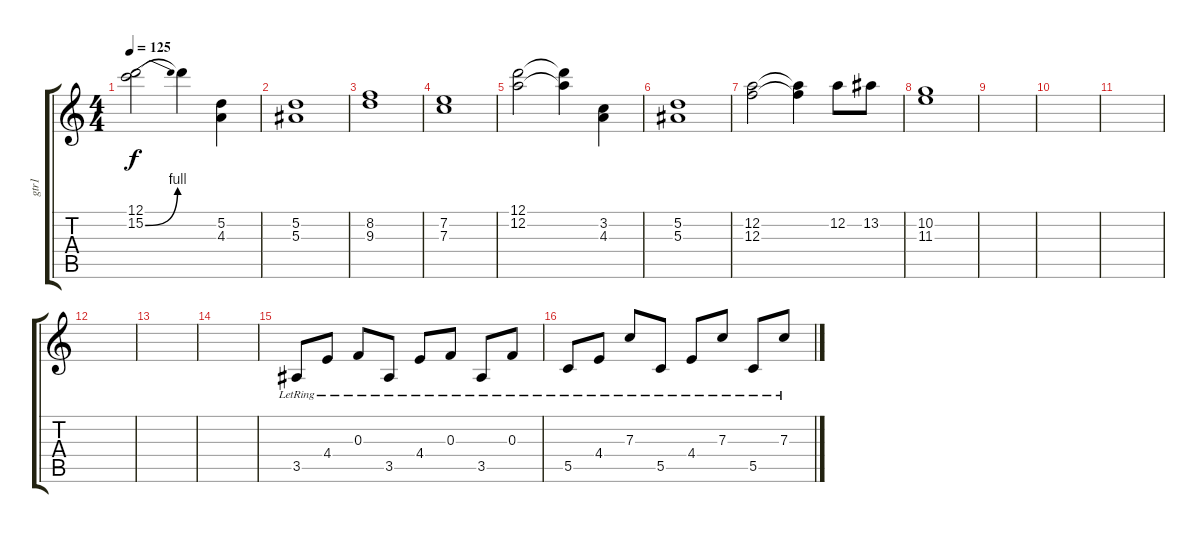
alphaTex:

\track ("gtr1" "gtr1") {instrument distortionguitar}
\staff {score tabs}
\tuning (D4 A3 F3 C3 G2 D2) {hide}
\ts (4 4)
\tempo 125
\clef g2
\ks c
(12.1 15.2{be (bend 0 0 60 4)}).2{dy f} 12.1{t}.4 (5.2 4.3).4 |
(5.2 5.3).1 |
(8.2 9.3).1 |
(7.2 7.3).1 |
(12.1 12.2).2 (12.1{t} 12.2{t}).4 (3.2 4.3).4 |
(5.2 5.3).1 |
(12.2 12.3).2 (12.2{t} 12.3{t}).4 12.2.8 13.2.8 |
(10.2 11.3).1 |
|
|
|
|
|
|
3.5{lr}.8{instrument distortionguitar} 4.4{lr}.8 0.3{lr}.8 3.5{lr}.8 4.4{lr}.8 0.3{lr}.8 3.5{lr}.8 0.3{lr}.8 |
5.5{lr}.8 4.4{lr}.8 7.3{lr}.8 5.5{lr}.8 4.4{lr}.8 7.3{lr}.8 5.5{lr}.8 7.3{lr}.8
